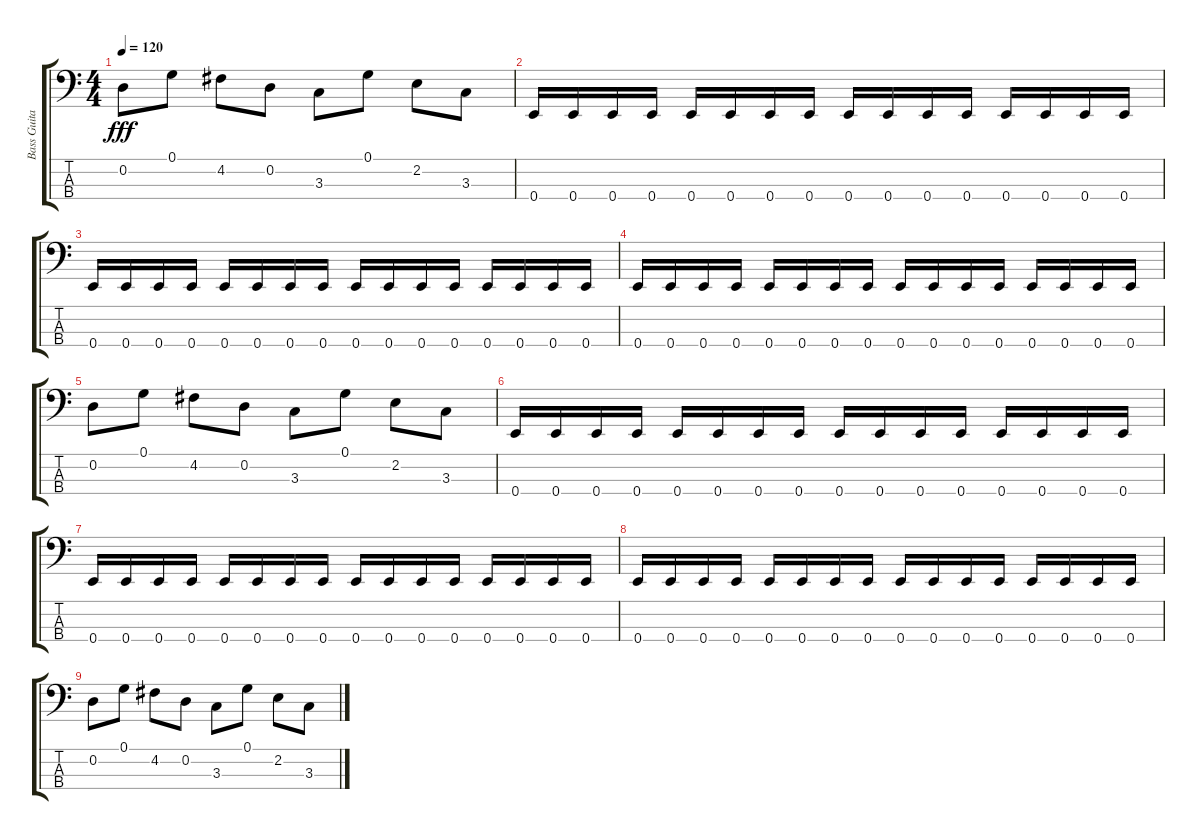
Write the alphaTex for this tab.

\track ("Bass Guitar" "Bass Guita") {instrument electricbasspick}
\staff {score tabs}
\tuning (G2 D2 A1 E1) {hide}
\ts (4 4)
\tempo 120
\clef f4
\ks c
0.2.8{dy fff volume 8} 0.1.8{volume 8} 4.2.8{volume 8} 0.2.8{volume 7} 3.3.8 0.1.8{volume 7} 2.2.8{volume 7} 3.3.8{volume 7} |
0.4.16{volume 7} 0.4.16{volume 7} 0.4.16 0.4.16 0.4.16{volume 7} 0.4.16 0.4.16{volume 6} 0.4.16 0.4.16{volume 6} 0.4.16 0.4.16{volume 6} 0.4.16 0.4.16{volume 6} 0.4.16 0.4.16 0.4.16{volume 6} |
0.4.16 0.4.16{volume 6} 0.4.16 0.4.16{volume 6} 0.4.16 0.4.16{volume 6} 0.4.16 0.4.16{volume 6} 0.4.16 0.4.16 0.4.16{volume 5} 0.4.16 0.4.16{volume 5} 0.4.16 0.4.16{volume 5} 0.4.16 |
0.4.16{volume 5} 0.4.16 0.4.16{volume 5} 0.4.16 0.4.16 0.4.16{volume 5} 0.4.16 0.4.16{volume 5} 0.4.16 0.4.16{volume 4} 0.4.16 0.4.16{volume 4} 0.4.16 0.4.16{volume 4} 0.4.16 0.4.16 |
0.2.8{volume 4} 0.1.8{volume 4} 4.2.8{volume 4} 0.2.8{volume 4} 3.3.8 0.1.8{volume 4} 2.2.8{volume 4} 3.3.8{volume 3} |
0.4.16{volume 3} 0.4.16{volume 3} 0.4.16 0.4.16 0.4.16{volume 3} 0.4.16 0.4.16{volume 3} 0.4.16 0.4.16{volume 3} 0.4.16 0.4.16{volume 3} 0.4.16 0.4.16{volume 2} 0.4.16 0.4.16 0.4.16{volume 2} |
0.4.16 0.4.16{volume 2} 0.4.16 0.4.16{volume 2} 0.4.16 0.4.16{volume 2} 0.4.16 0.4.16{volume 2} 0.4.16 0.4.16 0.4.16{volume 2} 0.4.16 0.4.16{volume 2} 0.4.16 0.4.16{volume 2} 0.4.16 |
0.4.16{volume 1} 0.4.16 0.4.16{volume 1} 0.4.16 0.4.16 0.4.16{volume 1} 0.4.16 0.4.16{volume 1} 0.4.16 0.4.16{volume 1} 0.4.16 0.4.16{volume 1} 0.4.16 0.4.16{volume 1} 0.4.16 0.4.16 |
0.2.8{volume 0} 0.1.8{volume 0} 4.2.8{volume 0} 0.2.8{volume 0} 3.3.8{volume 0} 0.1.8 2.2.8 3.3.8
